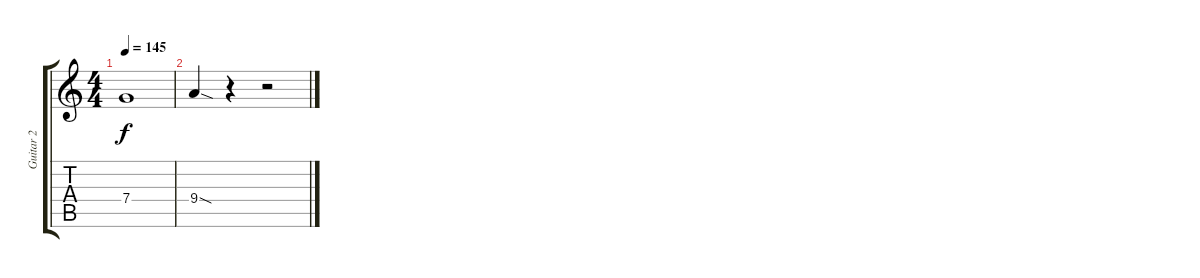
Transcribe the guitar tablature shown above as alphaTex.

\track ("Guitar 2" "Guitar 2") {instrument distortionguitar}
\staff {score tabs}
\tuning (D4 A3 F3 C3 G2 D2) {hide}
\ts (4 4)
\tempo 145
\clef g2
\ks c
7.4.1{dy f volume 13} |
9.4{sod}.4 r.4 r.2
